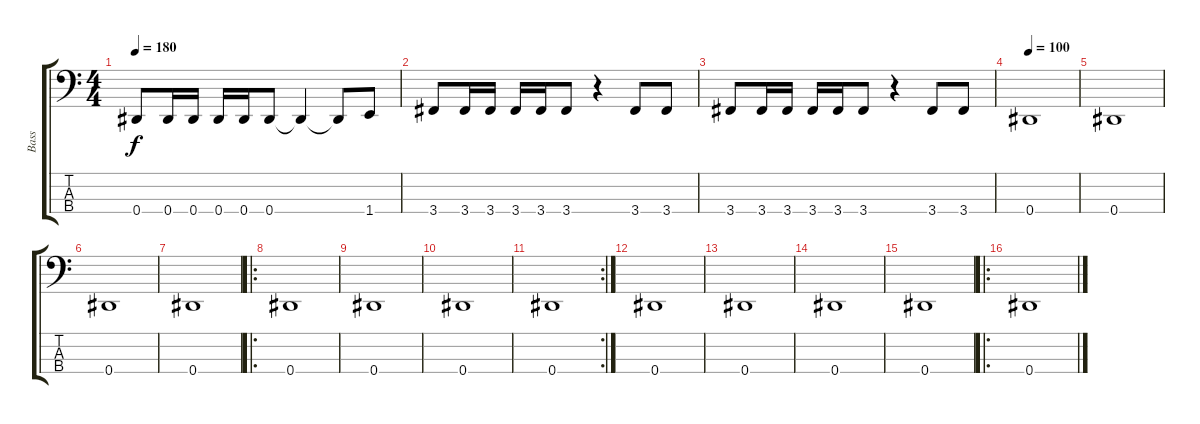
\track ("Bass" "Bass") {instrument electricbasspick}
\staff {score tabs}
\tuning (Gb2 Db2 Ab1 Eb1) {hide}
\ts (4 4)
\tempo 180
\clef f4
\ks c
0.4.8{dy f} 0.4.16 0.4.16 0.4.16 0.4.16 0.4.8 0.4{t}.4 0.4{t}.8 1.4.8 |
3.4.8 3.4.16 3.4.16 3.4.16 3.4.16 3.4.8 r.4 3.4.8 3.4.8 |
3.4.8 3.4.16 3.4.16 3.4.16 3.4.16 3.4.8 r.4 3.4.8 3.4.8 |
\tempo 100
0.4.1 |
0.4.1 |
0.4.1 |
0.4.1 |
\ro
0.4.1 |
0.4.1 |
0.4.1 |
\rc 2
0.4.1 |
0.4.1 |
0.4.1 |
0.4.1 |
0.4.1 |
\ro
0.4.1
